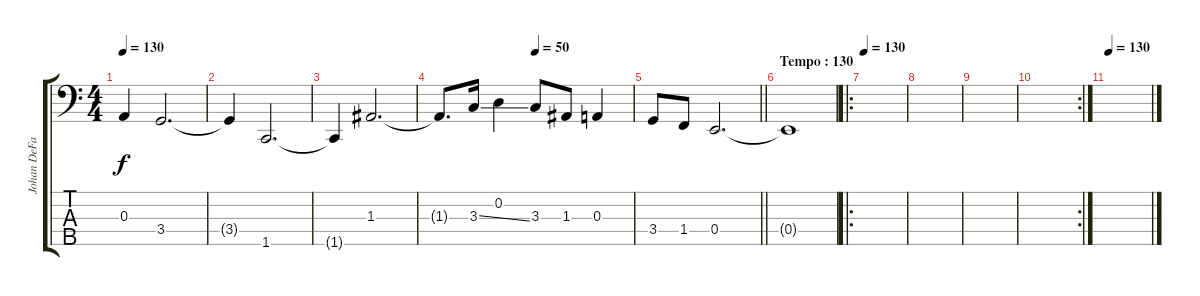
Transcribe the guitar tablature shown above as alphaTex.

\track ("Johan DeFarfalla" "Johan DeFa") {instrument electricbassfinger}
\staff {score tabs}
\tuning (G2 D2 A1 E1 B0) {hide}
\ts (4 4)
\tempo 130
\clef f4
\ks c
0.3{t}.4{dy f} 3.4.2{d} |
3.4{t}.4 1.5.2{d} |
1.5{t}.4 1.3.2{d} |
\tempo (50 0.5)
1.3{t}.8{d} 3.3{ss}.16 0.2.4 3.3.8 1.3.8 0.3.4 |
\barLineRight lightlight
3.4.8 1.4.8 0.4.2{d} |
\section ("" "Tempo : 130")
0.4{t}.1 |
\ro
\tempo 130
|
|
|
\rc 2
|
\tempo 130
